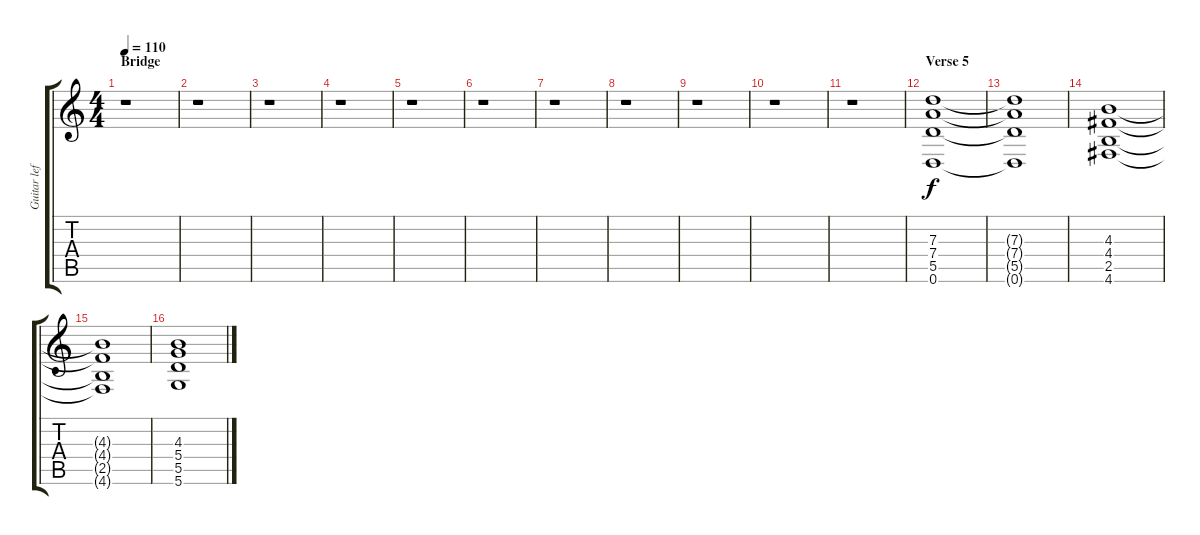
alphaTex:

\track ("Guitar left" "Guitar lef") {instrument overdrivenguitar}
\staff {score tabs}
\tuning (E4 B3 G3 D3 A2 D2) {hide}
\ts (4 4)
\section ("" "Bridge")
\tempo 110
\clef g2
\ks c
r.1{dy f} |
r.1 |
r.1 |
r.1 |
r.1 |
r.1 |
r.1 |
r.1 |
r.1 |
r.1 |
r.1 |
\section ("" "Verse 5")
(7.3 7.4 5.5 0.6).1 |
(7.3{t} 7.4{t} 5.5{t} 0.6{t}).1 |
(4.3 4.4 2.5 4.6).1 |
(4.3{t} 4.4{t} 2.5{t} 4.6{t}).1 |
(4.3 5.4 5.5 5.6).1
